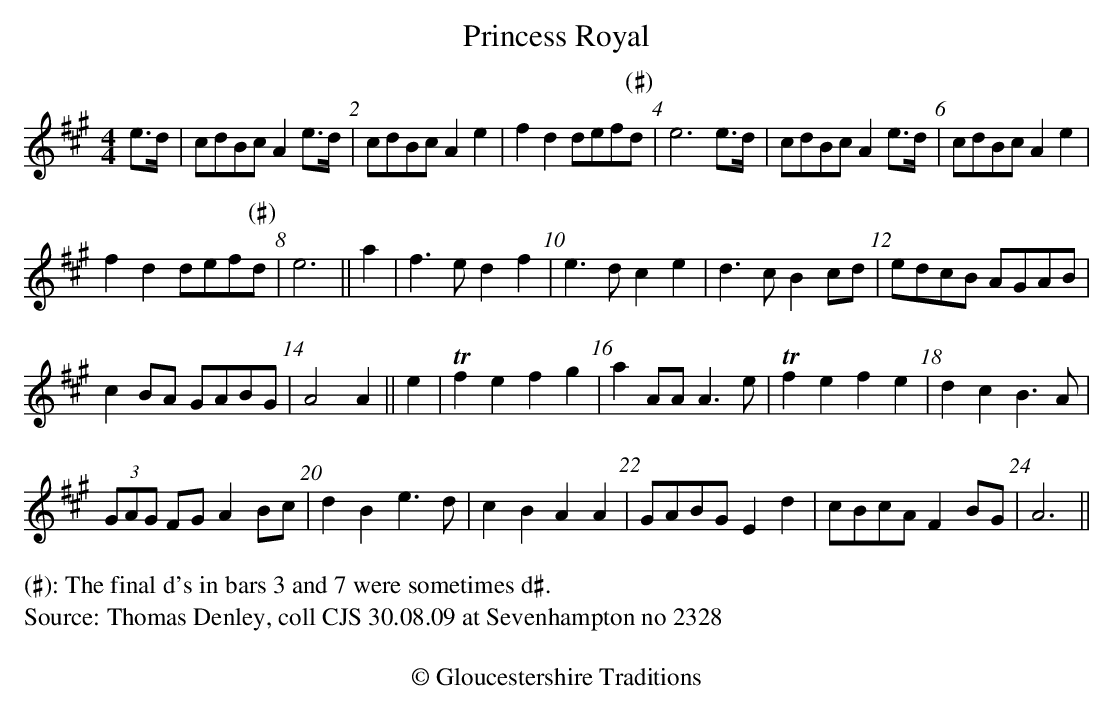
X:1
T:Princess Royal
M:4/4
L:1/8
K:A
e>d|cdBcA2e>d|cdBcA2e2|f2d2def"^(\201)"d|e6e>d|\
cdBcA2e>d|cdBcA2e2|
f2d2def"^(\201)"d|e6||\
a2|f3ed2f2|e3dc2e2|d3cB2cd|edcB AGAB|
c2BA GABG|A4A2||\
e2|Tf2e2f2g2|a2AAA3e|Tf2e2f2e2|d2c2 B3A|
(3GAG FG A2Bc|d2B2e3d|c2B2A2A2|GABGE2d2|\
cBcA F2BG|A6||
